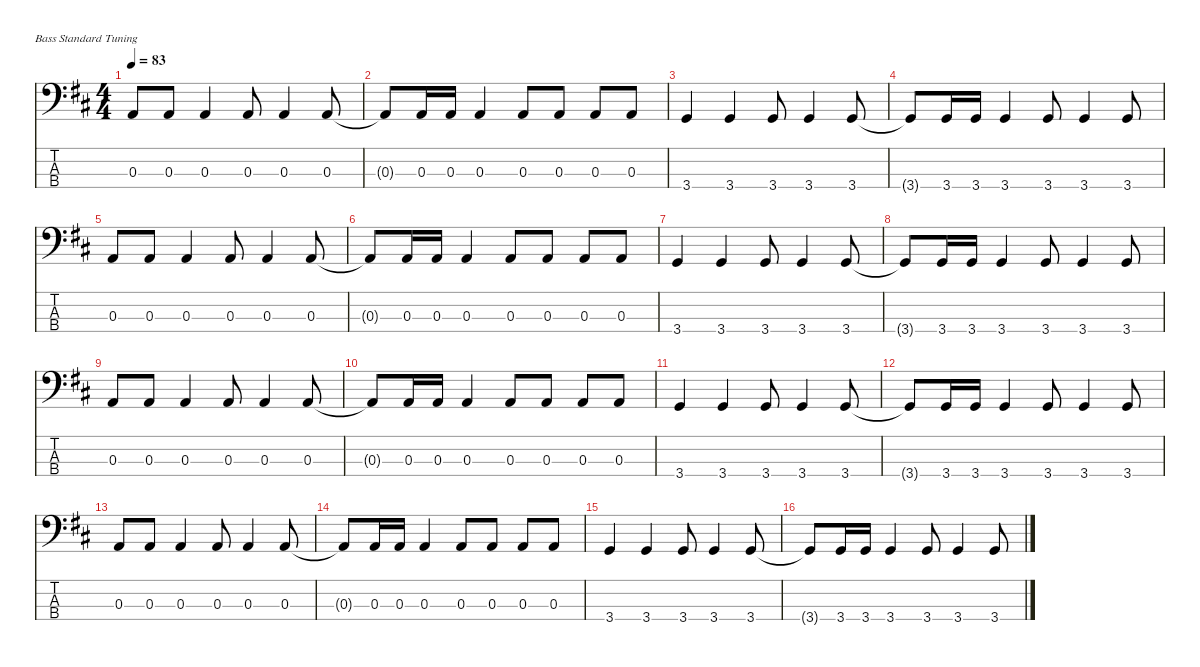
\defaultSystemsLayout 4
\hideDynamics
\bracketExtendMode nobrackets
\singleTrackTrackNamePolicy hidden
\multiTrackTrackNamePolicy hidden
\otherSystemsTrackNameOrientation horizontal
\track ("Bass " "E-Bass") {defaultSystemsLayout 8 instrument electricbassfinger}
\staff {score tabs}
\tuning (G2 D2 A1 E1)
\ts (4 4)
\tempo 83
\clef f4
\ks d
0.3{acc forcenatural}.8{dy f beam Up} 0.3{acc forcenatural}.8{beam Up} 0.3{acc forcenatural}.4{beam Up} 0.3{acc forcenatural}.8{beam Up} 0.3{acc forcenatural}.4{beam Up} 0.3{acc forcenatural}.8{beam Up} |
0.3{t acc forcenatural}.8{beam Up} 0.3{acc forcenatural}.16{beam Up} 0.3{acc forcenatural}.16{beam Up} 0.3{acc forcenatural}.4{beam Up} 0.3{acc forcenatural}.8{beam Up} 0.3{acc forcenatural}.8{beam Up} 0.3{acc forcenatural}.8{beam Up} 0.3{acc forcenatural}.8{beam Up} |
3.4{acc forcenatural}.4{beam Up} 3.4{acc forcenatural}.4{beam Up} 3.4{acc forcenatural}.8{beam Up} 3.4{acc forcenatural}.4{beam Up} 3.4{acc forcenatural}.8{beam Up} |
3.4{t acc forcenatural}.8{beam Up} 3.4{acc forcenatural}.16{beam Up} 3.4{acc forcenatural}.16{beam Up} 3.4{acc forcenatural}.4{beam Up} 3.4{acc forcenatural}.8{beam Up} 3.4{acc forcenatural}.4{beam Up} 3.4{acc forcenatural}.8{beam Up} |
0.3{acc forcenatural}.8{beam Up} 0.3{acc forcenatural}.8{beam Up} 0.3{acc forcenatural}.4{beam Up} 0.3{acc forcenatural}.8{beam Up} 0.3{acc forcenatural}.4{beam Up} 0.3{acc forcenatural}.8{beam Up} |
0.3{t acc forcenatural}.8{beam Up} 0.3{acc forcenatural}.16{beam Up} 0.3{acc forcenatural}.16{beam Up} 0.3{acc forcenatural}.4{beam Up} 0.3{acc forcenatural}.8{beam Up} 0.3{acc forcenatural}.8{beam Up} 0.3{acc forcenatural}.8{beam Up} 0.3{acc forcenatural}.8{beam Up} |
3.4{acc forcenatural}.4{beam Up} 3.4{acc forcenatural}.4{beam Up} 3.4{acc forcenatural}.8{beam Up} 3.4{acc forcenatural}.4{beam Up} 3.4{acc forcenatural}.8{beam Up} |
3.4{t acc forcenatural}.8{beam Up} 3.4{acc forcenatural}.16{beam Up} 3.4{acc forcenatural}.16{beam Up} 3.4{acc forcenatural}.4{beam Up} 3.4{acc forcenatural}.8{beam Up} 3.4{acc forcenatural}.4{beam Up} 3.4{acc forcenatural}.8{beam Up} |
0.3{acc forcenatural}.8{beam Up} 0.3{acc forcenatural}.8{beam Up} 0.3{acc forcenatural}.4{beam Up} 0.3{acc forcenatural}.8{beam Up} 0.3{acc forcenatural}.4{beam Up} 0.3{acc forcenatural}.8{beam Up} |
0.3{t acc forcenatural}.8{beam Up} 0.3{acc forcenatural}.16{beam Up} 0.3{acc forcenatural}.16{beam Up} 0.3{acc forcenatural}.4{beam Up} 0.3{acc forcenatural}.8{beam Up} 0.3{acc forcenatural}.8{beam Up} 0.3{acc forcenatural}.8{beam Up} 0.3{acc forcenatural}.8{beam Up} |
3.4{acc forcenatural}.4{beam Up} 3.4{acc forcenatural}.4{beam Up} 3.4{acc forcenatural}.8{beam Up} 3.4{acc forcenatural}.4{beam Up} 3.4{acc forcenatural}.8{beam Up} |
3.4{t acc forcenatural}.8{beam Up} 3.4{acc forcenatural}.16{beam Up} 3.4{acc forcenatural}.16{beam Up} 3.4{acc forcenatural}.4{beam Up} 3.4{acc forcenatural}.8{beam Up} 3.4{acc forcenatural}.4{beam Up} 3.4{acc forcenatural}.8{beam Up} |
0.3{acc forcenatural}.8{beam Up} 0.3{acc forcenatural}.8{beam Up} 0.3{acc forcenatural}.4{beam Up} 0.3{acc forcenatural}.8{beam Up} 0.3{acc forcenatural}.4{beam Up} 0.3{acc forcenatural}.8{beam Up} |
0.3{t acc forcenatural}.8{beam Up} 0.3{acc forcenatural}.16{beam Up} 0.3{acc forcenatural}.16{beam Up} 0.3{acc forcenatural}.4{beam Up} 0.3{acc forcenatural}.8{beam Up} 0.3{acc forcenatural}.8{beam Up} 0.3{acc forcenatural}.8{beam Up} 0.3{acc forcenatural}.8{beam Up} |
3.4{acc forcenatural}.4{beam Up} 3.4{acc forcenatural}.4{beam Up} 3.4{acc forcenatural}.8{beam Up} 3.4{acc forcenatural}.4{beam Up} 3.4{acc forcenatural}.8{beam Up} |
3.4{t acc forcenatural}.8{beam Up} 3.4{acc forcenatural}.16{beam Up} 3.4{acc forcenatural}.16{beam Up} 3.4{acc forcenatural}.4{beam Up} 3.4{acc forcenatural}.8{beam Up} 3.4{acc forcenatural}.4{beam Up} 3.4{acc forcenatural}.8{beam Up}
